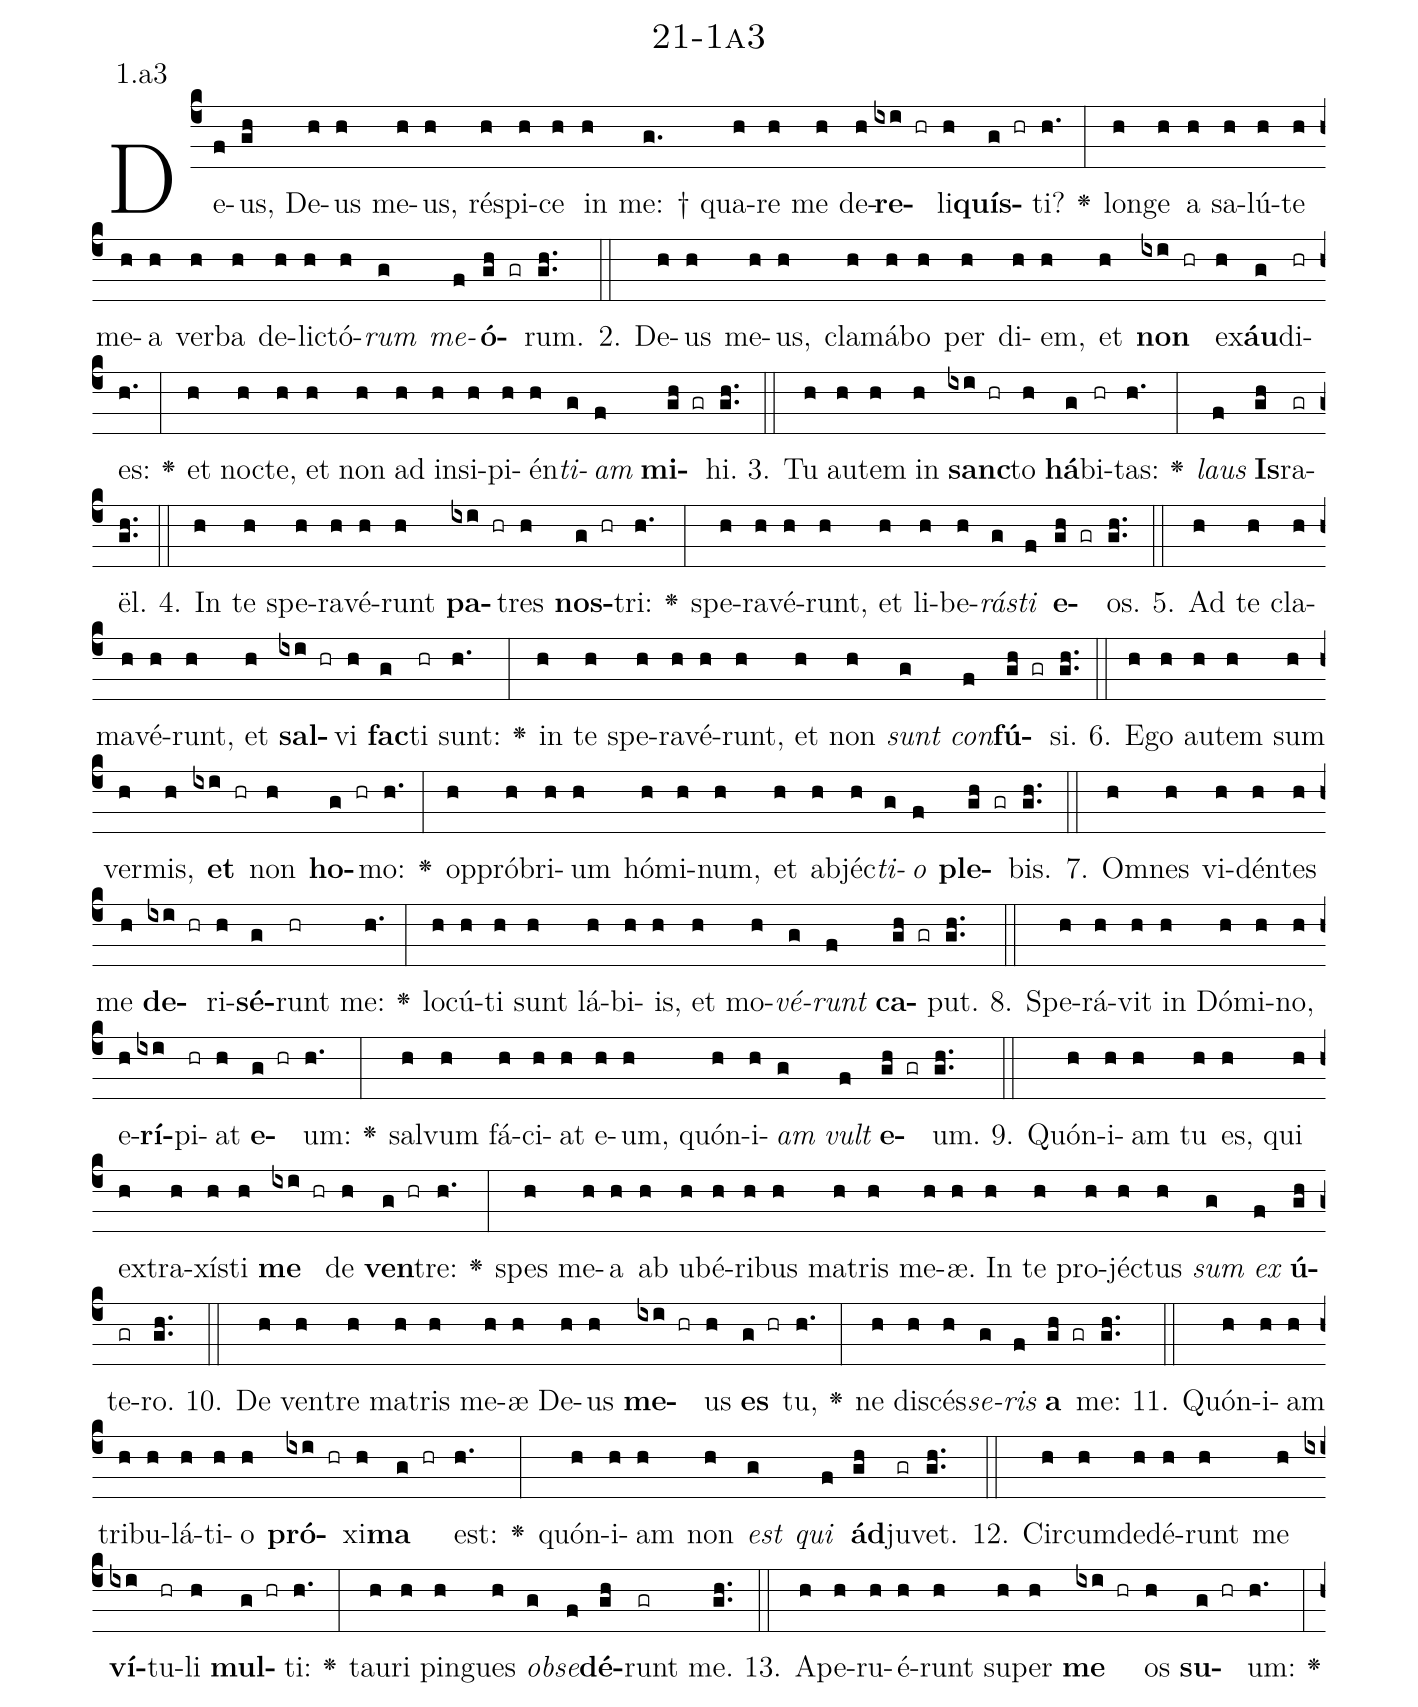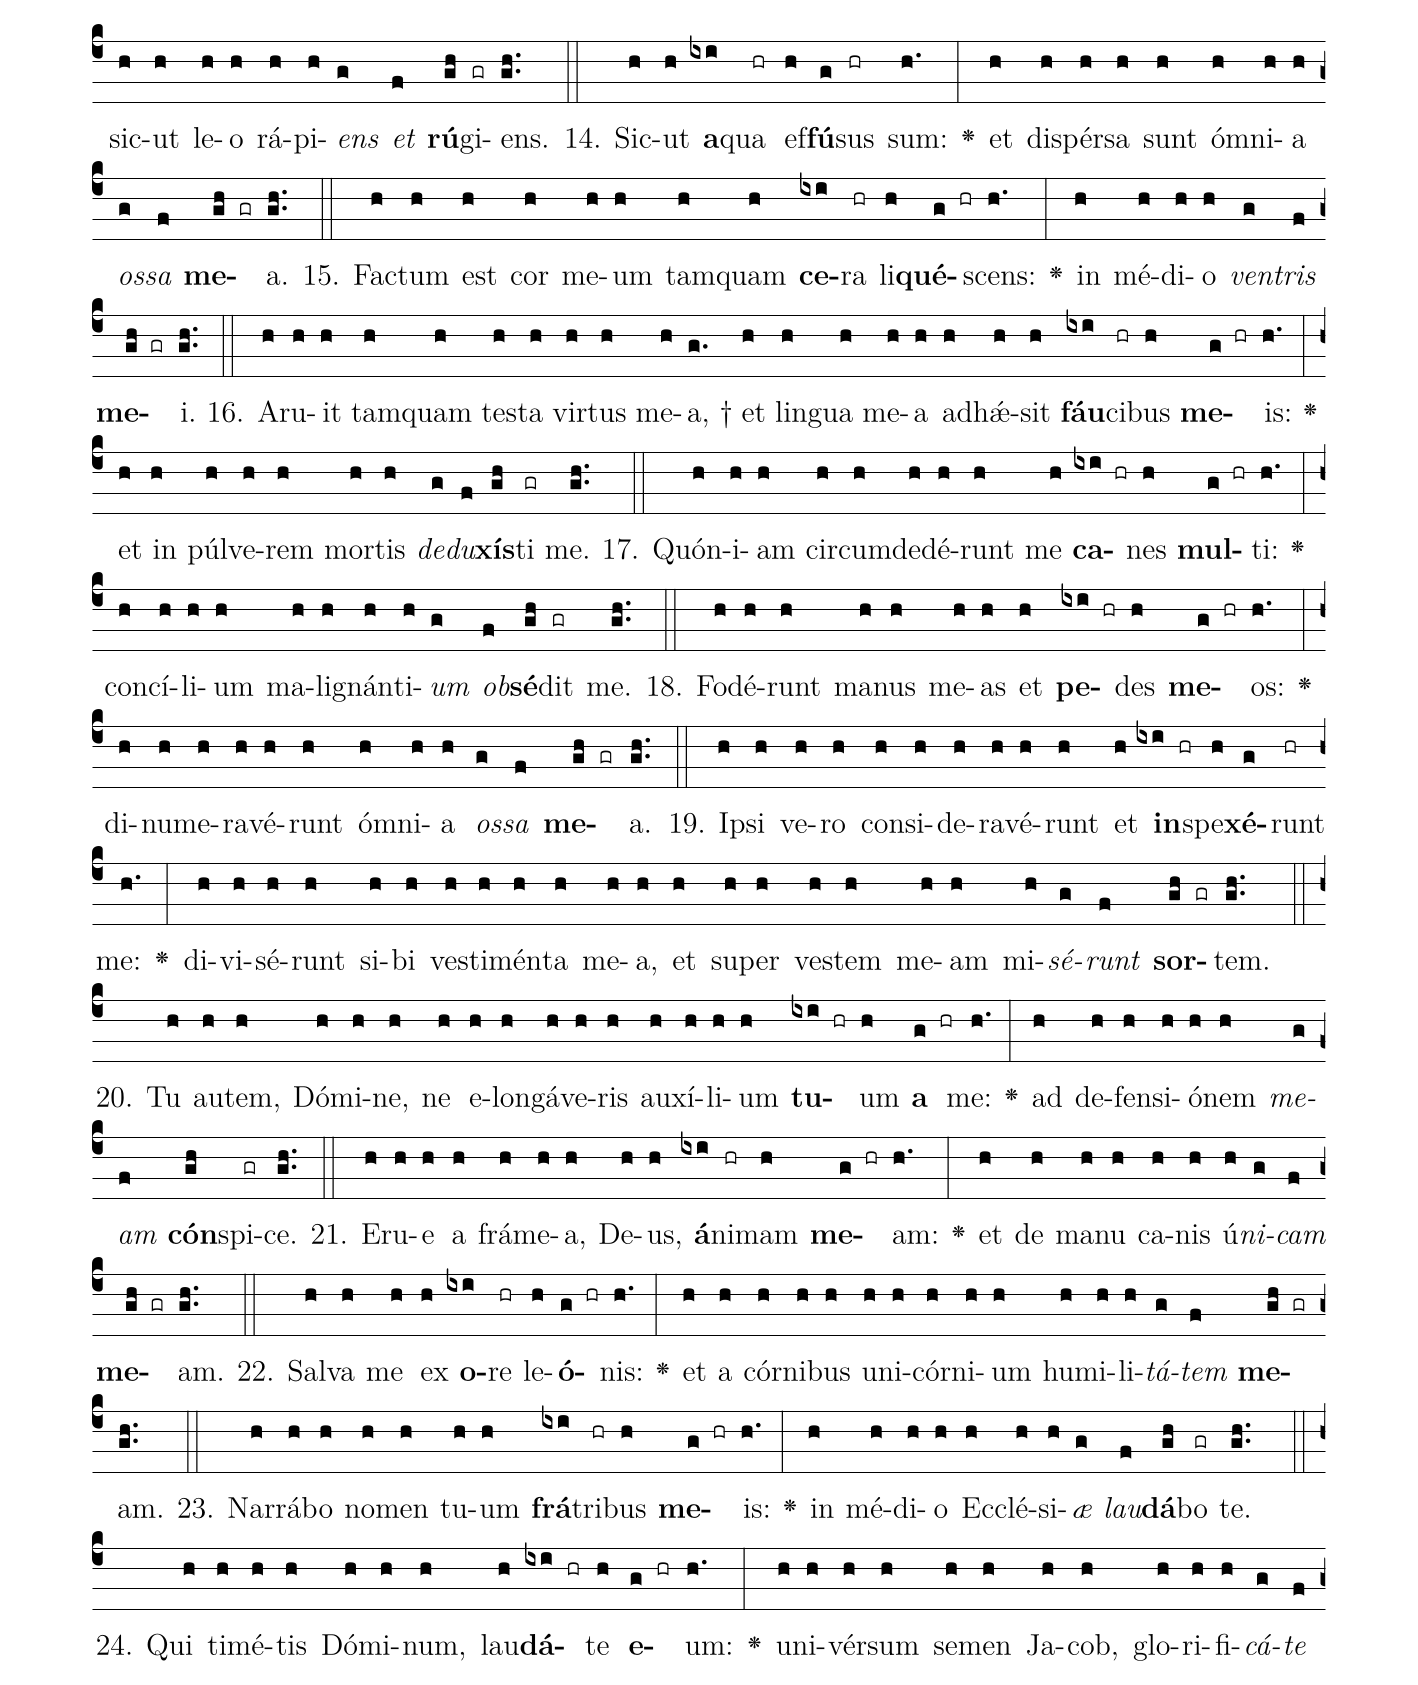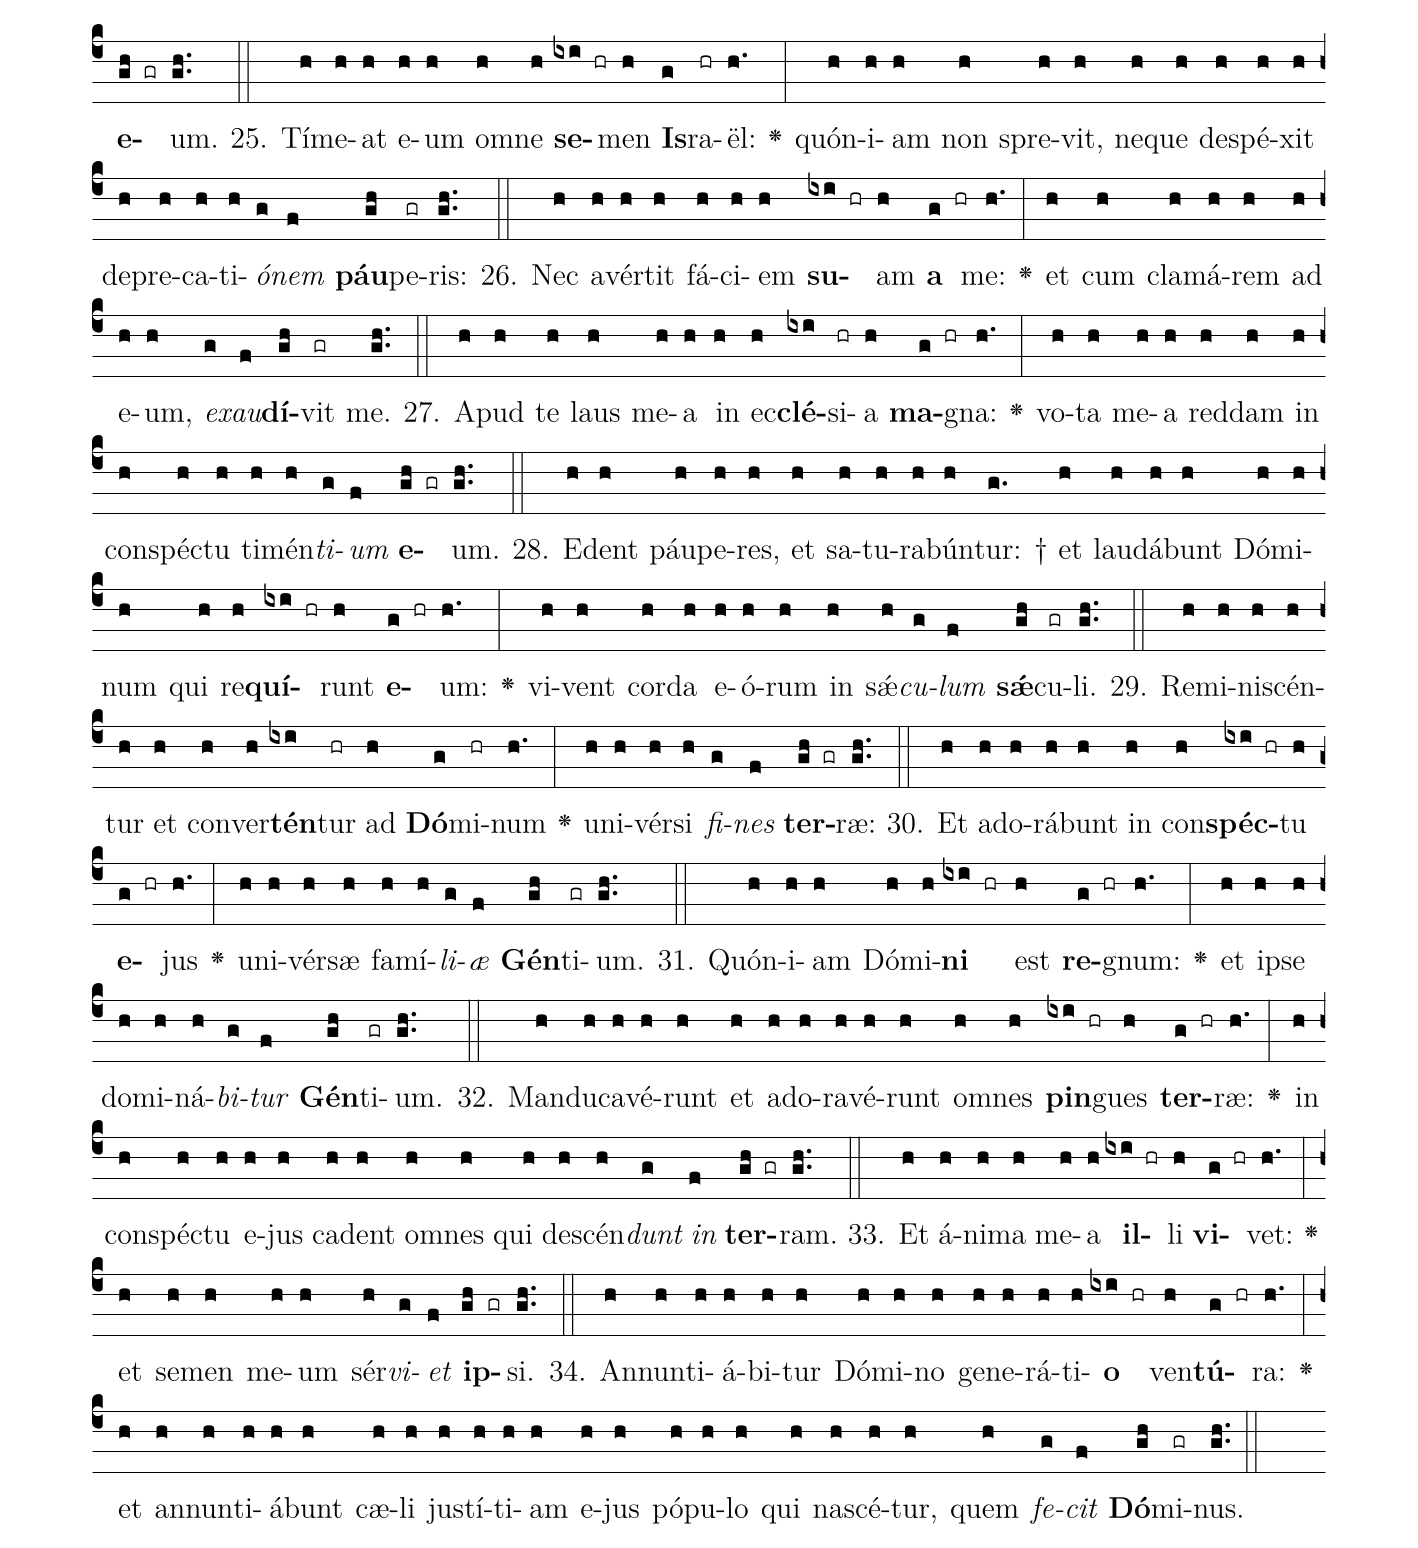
name: 21-1a3;
annotation: 1.a3;
%%
(c4)De(f)us,(gh) De(h)us(h) me(h)us,(h) ré(h)spi(h)ce(h) in(h) me: †(g.) qua(h)re(h) me(h) de(h)<b>re</b>(ixi hr)li(h)<b>quís</b>(g hr)ti?(h.) <v>\greheightstar</v>(:) lon(h)ge(h) a(h) sa(h)lú(h)te(h) me(h)a(h) ver(h)ba(h) de(h)lic(h)tó(h)<i>rum</i>(g) <i>me</i>(f)<b>ó</b>(gh gr)rum.(gh..) (::)
2. De(h)us(h) me(h)us,(h) cla(h)má(h)bo(h) per(h) di(h)em,(h) et(h) <b>non</b>(ixi hr) ex(h)<b>áu</b>(g)di(hr)es:(h.) <v>\greheightstar</v>(:) et(h) noc(h)te,(h) et(h) non(h) ad(h) in(h)si(h)pi(h)én(h)<i>ti</i>(g)<i>am</i>(f) <b>mi</b>(gh gr)hi.(gh..) (::)
3. Tu(h) au(h)tem(h) in(h) <b>sanc</b>(ixi hr)to(h) <b>há</b>(g)bi(hr)tas:(h.) <v>\greheightstar</v>(:) <i>laus</i>(f) <b>Is</b>(gh)ra(gr)ël.(gh..) (::)
4. In(h) te(h) spe(h)ra(h)vé(h)runt(h) <b>pa</b>(ixi hr)tres(h) <b>nos</b>(g hr)tri:(h.) <v>\greheightstar</v>(:) spe(h)ra(h)vé(h)runt,(h) et(h) li(h)be(h)<i>rás</i>(g)<i>ti</i>(f) <b>e</b>(gh gr)os.(gh..) (::)
5. Ad(h) te(h) cla(h)ma(h)vé(h)runt,(h) et(h) <b>sal</b>(ixi hr)vi(h) <b>fac</b>(g)ti(hr) sunt:(h.) <v>\greheightstar</v>(:) in(h) te(h) spe(h)ra(h)vé(h)runt,(h) et(h) non(h) <i>sunt</i>(g) <i>con</i>(f)<b>fú</b>(gh gr)si.(gh..) (::)
6. E(h)go(h) au(h)tem(h) sum(h) ver(h)mis,(h) <b>et</b>(ixi hr) non(h) <b>ho</b>(g hr)mo:(h.) <v>\greheightstar</v>(:) op(h)pró(h)bri(h)um(h) hó(h)mi(h)num,(h) et(h) ab(h)jéc(h)<i>ti</i>(g)<i>o</i>(f) <b>ple</b>(gh gr)bis.(gh..) (::)
7. Om(h)nes(h) vi(h)dén(h)tes(h) me(h) <b>de</b>(ixi hr)ri(h)<b>sé</b>(g)runt(hr) me:(h.) <v>\greheightstar</v>(:) lo(h)cú(h)ti(h) sunt(h) lá(h)bi(h)is,(h) et(h) mo(h)<i>vé</i>(g)<i>runt</i>(f) <b>ca</b>(gh gr)put.(gh..) (::)
8. Spe(h)rá(h)vit(h) in(h) Dó(h)mi(h)no,(h) e(h)<b>rí</b>(ixi)pi(hr)at(h) <b>e</b>(g hr)um:(h.) <v>\greheightstar</v>(:) sal(h)vum(h) fá(h)ci(h)at(h) e(h)um,(h) quón(h)i(h)<i>am</i>(g) <i>vult</i>(f) <b>e</b>(gh gr)um.(gh..) (::)
9. Quón(h)i(h)am(h) tu(h) es,(h) qui(h) ex(h)tra(h)xís(h)ti(h) <b>me</b>(ixi hr) de(h) <b>ven</b>(g hr)tre:(h.) <v>\greheightstar</v>(:) spes(h) me(h)a(h) ab(h) u(h)bé(h)ri(h)bus(h) ma(h)tris(h) me(h)æ.(h) In(h) te(h) pro(h)jéc(h)tus(h) <i>sum</i>(g) <i>ex</i>(f) <b>ú</b>(gh)te(gr)ro.(gh..) (::)
10. De(h) ven(h)tre(h) ma(h)tris(h) me(h)æ(h) De(h)us(h) <b>me</b>(ixi hr)us(h) <b>es</b>(g hr) tu,(h.) <v>\greheightstar</v>(:) ne(h) di(h)scés(h)<i>se</i>(g)<i>ris</i>(f) <b>a</b>(gh gr) me:(gh..) (::)
11. Quón(h)i(h)am(h) tri(h)bu(h)lá(h)ti(h)o(h) <b>pró</b>(ixi hr)xi(h)<b>ma</b>(g hr) est:(h.) <v>\greheightstar</v>(:) quón(h)i(h)am(h) non(h) <i>est</i>(g) <i>qui</i>(f) <b>ád</b>(gh)ju(gr)vet.(gh..) (::)
12. Cir(h)cum(h)de(h)dé(h)runt(h) me(h) <b>ví</b>(ixi)tu(hr)li(h) <b>mul</b>(g hr)ti:(h.) <v>\greheightstar</v>(:) tau(h)ri(h) pin(h)gues(h) <i>ob</i>(g)<i>se</i>(f)<b>dé</b>(gh)runt(gr) me.(gh..) (::)
13. A(h)pe(h)ru(h)é(h)runt(h) su(h)per(h) <b>me</b>(ixi hr) os(h) <b>su</b>(g hr)um:(h.) <v>\greheightstar</v>(:) sic(h)ut(h) le(h)o(h) rá(h)pi(h)<i>ens</i>(g) <i>et</i>(f) <b>rú</b>(gh)gi(gr)ens.(gh..) (::)
14. Sic(h)ut(h) <b>a</b>(ixi)qua(hr) ef(h)<b>fú</b>(g)sus(hr) sum:(h.) <v>\greheightstar</v>(:) et(h) di(h)spér(h)sa(h) sunt(h) óm(h)ni(h)a(h) <i>os</i>(g)<i>sa</i>(f) <b>me</b>(gh gr)a.(gh..) (::)
15. Fac(h)tum(h) est(h) cor(h) me(h)um(h) tam(h)quam(h) <b>ce</b>(ixi)ra(hr) li(h)<b>qué</b>(g hr)scens:(h.) <v>\greheightstar</v>(:) in(h) mé(h)di(h)o(h) <i>ven</i>(g)<i>tris</i>(f) <b>me</b>(gh gr)i.(gh..) (::)
16. A(h)ru(h)it(h) tam(h)quam(h) tes(h)ta(h) vir(h)tus(h) me(h)a, †(g.) et(h) lin(h)gua(h) me(h)a(h) ad(h)hǽ(h)sit(h) <b>fáu</b>(ixi)ci(hr)bus(h) <b>me</b>(g hr)is:(h.) <v>\greheightstar</v>(:) et(h) in(h) púl(h)ve(h)rem(h) mor(h)tis(h) <i>de</i>(g)<i>du</i>(f)<b>xís</b>(gh)ti(gr) me.(gh..) (::)
17. Quón(h)i(h)am(h) cir(h)cum(h)de(h)dé(h)runt(h) me(h) <b>ca</b>(ixi hr)nes(h) <b>mul</b>(g hr)ti:(h.) <v>\greheightstar</v>(:) con(h)cí(h)li(h)um(h) ma(h)li(h)gnán(h)ti(h)<i>um</i>(g) <i>ob</i>(f)<b>sé</b>(gh)dit(gr) me.(gh..) (::)
18. Fo(h)dé(h)runt(h) ma(h)nus(h) me(h)as(h) et(h) <b>pe</b>(ixi hr)des(h) <b>me</b>(g hr)os:(h.) <v>\greheightstar</v>(:) di(h)nu(h)me(h)ra(h)vé(h)runt(h) óm(h)ni(h)a(h) <i>os</i>(g)<i>sa</i>(f) <b>me</b>(gh gr)a.(gh..) (::)
19. Ip(h)si(h) ve(h)ro(h) con(h)si(h)de(h)ra(h)vé(h)runt(h) et(h) <b>in</b>(ixi hr)spe(h)<b>xé</b>(g)runt(hr) me:(h.) <v>\greheightstar</v>(:) di(h)vi(h)sé(h)runt(h) si(h)bi(h) ves(h)ti(h)mén(h)ta(h) me(h)a,(h) et(h) su(h)per(h) ves(h)tem(h) me(h)am(h) mi(h)<i>sé</i>(g)<i>runt</i>(f) <b>sor</b>(gh gr)tem.(gh..) (::)
20. Tu(h) au(h)tem,(h) Dó(h)mi(h)ne,(h) ne(h) e(h)lon(h)gá(h)ve(h)ris(h) au(h)xí(h)li(h)um(h) <b>tu</b>(ixi hr)um(h) <b>a</b>(g hr) me:(h.) <v>\greheightstar</v>(:) ad(h) de(h)fen(h)si(h)ó(h)nem(h) <i>me</i>(g)<i>am</i>(f) <b>cón</b>(gh)spi(gr)ce.(gh..) (::)
21. E(h)ru(h)e(h) a(h) frá(h)me(h)a,(h) De(h)us,(h) <b>á</b>(ixi)ni(hr)mam(h) <b>me</b>(g hr)am:(h.) <v>\greheightstar</v>(:) et(h) de(h) ma(h)nu(h) ca(h)nis(h) ú(h)<i>ni</i>(g)<i>cam</i>(f) <b>me</b>(gh gr)am.(gh..) (::)
22. Sal(h)va(h) me(h) ex(h) <b>o</b>(ixi)re(hr) le(h)<b>ó</b>(g hr)nis:(h.) <v>\greheightstar</v>(:) et(h) a(h) cór(h)ni(h)bus(h) u(h)ni(h)cór(h)ni(h)um(h) hu(h)mi(h)li(h)<i>tá</i>(g)<i>tem</i>(f) <b>me</b>(gh gr)am.(gh..) (::)
23. Nar(h)rá(h)bo(h) no(h)men(h) tu(h)um(h) <b>frá</b>(ixi)tri(hr)bus(h) <b>me</b>(g hr)is:(h.) <v>\greheightstar</v>(:) in(h) mé(h)di(h)o(h) Ec(h)clé(h)si(h)<i>æ</i>(g) <i>lau</i>(f)<b>dá</b>(gh)bo(gr) te.(gh..) (::)
24. Qui(h) ti(h)mé(h)tis(h) Dó(h)mi(h)num,(h) lau(h)<b>dá</b>(ixi hr)te(h) <b>e</b>(g hr)um:(h.) <v>\greheightstar</v>(:) u(h)ni(h)vér(h)sum(h) se(h)men(h) Ja(h)cob,(h) glo(h)ri(h)fi(h)<i>cá</i>(g)<i>te</i>(f) <b>e</b>(gh gr)um.(gh..) (::)
25. Tí(h)me(h)at(h) e(h)um(h) om(h)ne(h) <b>se</b>(ixi hr)men(h) <b>Is</b>(g)ra(hr)ël:(h.) <v>\greheightstar</v>(:) quón(h)i(h)am(h) non(h) spre(h)vit,(h) ne(h)que(h) de(h)spé(h)xit(h) de(h)pre(h)ca(h)ti(h)<i>ó</i>(g)<i>nem</i>(f) <b>páu</b>(gh)pe(gr)ris:(gh..) (::)
26. Nec(h) a(h)vér(h)tit(h) fá(h)ci(h)em(h) <b>su</b>(ixi hr)am(h) <b>a</b>(g hr) me:(h.) <v>\greheightstar</v>(:) et(h) cum(h) cla(h)má(h)rem(h) ad(h) e(h)um,(h) <i>ex</i>(g)<i>au</i>(f)<b>dí</b>(gh)vit(gr) me.(gh..) (::)
27. A(h)pud(h) te(h) laus(h) me(h)a(h) in(h) ec(h)<b>clé</b>(ixi)si(hr)a(h) <b>ma</b>(g hr)gna:(h.) <v>\greheightstar</v>(:) vo(h)ta(h) me(h)a(h) red(h)dam(h) in(h) con(h)spéc(h)tu(h) ti(h)mén(h)<i>ti</i>(g)<i>um</i>(f) <b>e</b>(gh gr)um.(gh..) (::)
28. E(h)dent(h) páu(h)pe(h)res,(h) et(h) sa(h)tu(h)ra(h)bún(h)tur: †(g.) et(h) lau(h)dá(h)bunt(h) Dó(h)mi(h)num(h) qui(h) re(h)<b>quí</b>(ixi hr)runt(h) <b>e</b>(g hr)um:(h.) <v>\greheightstar</v>(:) vi(h)vent(h) cor(h)da(h) e(h)ó(h)rum(h) in(h) sǽ(h)<i>cu</i>(g)<i>lum</i>(f) <b>sǽ</b>(gh)cu(gr)li.(gh..) (::)
29. Re(h)mi(h)ni(h)scén(h)tur(h) et(h) con(h)ver(h)<b>tén</b>(ixi)tur(hr) ad(h) <b>Dó</b>(g)mi(hr)num(h.) <v>\greheightstar</v>(:) u(h)ni(h)vér(h)si(h) <i>fi</i>(g)<i>nes</i>(f) <b>ter</b>(gh gr)ræ:(gh..) (::)
30. Et(h) ad(h)o(h)rá(h)bunt(h) in(h) con(h)<b>spéc</b>(ixi hr)tu(h) <b>e</b>(g hr)jus(h.) <v>\greheightstar</v>(:) u(h)ni(h)vér(h)sæ(h) fa(h)mí(h)<i>li</i>(g)<i>æ</i>(f) <b>Gén</b>(gh)ti(gr)um.(gh..) (::)
31. Quón(h)i(h)am(h) Dó(h)mi(h)<b>ni</b>(ixi hr) est(h) <b>re</b>(g hr)gnum:(h.) <v>\greheightstar</v>(:) et(h) ip(h)se(h) do(h)mi(h)ná(h)<i>bi</i>(g)<i>tur</i>(f) <b>Gén</b>(gh)ti(gr)um.(gh..) (::)
32. Man(h)du(h)ca(h)vé(h)runt(h) et(h) ad(h)o(h)ra(h)vé(h)runt(h) om(h)nes(h) <b>pin</b>(ixi hr)gues(h) <b>ter</b>(g hr)ræ:(h.) <v>\greheightstar</v>(:) in(h) con(h)spéc(h)tu(h) e(h)jus(h) ca(h)dent(h) om(h)nes(h) qui(h) de(h)scén(h)<i>dunt</i>(g) <i>in</i>(f) <b>ter</b>(gh gr)ram.(gh..) (::)
33. Et(h) á(h)ni(h)ma(h) me(h)a(h) <b>il</b>(ixi hr)li(h) <b>vi</b>(g hr)vet:(h.) <v>\greheightstar</v>(:) et(h) se(h)men(h) me(h)um(h) sér(h)<i>vi</i>(g)<i>et</i>(f) <b>ip</b>(gh gr)si.(gh..) (::)
34. An(h)nun(h)ti(h)á(h)bi(h)tur(h) Dó(h)mi(h)no(h) ge(h)ne(h)rá(h)ti(h)<b>o</b>(ixi hr) ven(h)<b>tú</b>(g hr)ra:(h.) <v>\greheightstar</v>(:) et(h) an(h)nun(h)ti(h)á(h)bunt(h) cæ(h)li(h) jus(h)tí(h)ti(h)am(h) e(h)jus(h) pó(h)pu(h)lo(h) qui(h) na(h)scé(h)tur,(h) quem(h) <i>fe</i>(g)<i>cit</i>(f) <b>Dó</b>(gh)mi(gr)nus.(gh..) (::)
